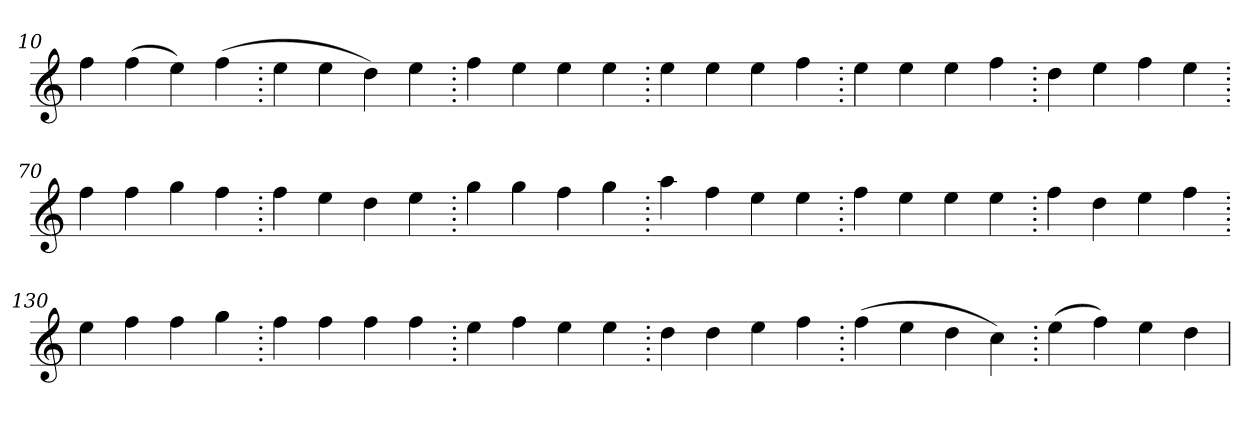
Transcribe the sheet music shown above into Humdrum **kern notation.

**kern
*part1
*staff1
*clefG2
=10.
4ff
(>4ff
4ee)
(>4ff
=20.
4ee
4ee
4dd)
4ee
=30.
4ff
4ee
4ee
4ee
=40.
4ee
4ee
4ee
4ff
=50.
4ee
4ee
4ee
4ff
=60.
4dd
4ee
4ff
4ee
=70.
4ff
4ff
4gg
4ff
=80.
4ff
4ee
4dd
4ee
=90.
4gg
4gg
4ff
4gg
=100.
4aa
4ff
4ee
4ee
=110.
4ff
4ee
4ee
4ee
=120.
4ff
4dd
4ee
4ff
=130.
4ee
4ff
4ff
4gg
=140.
4ff
4ff
4ff
4ff
=150.
4ee
4ff
4ee
4ee
=160.
4dd
4dd
4ee
4ff
=170.
(>4ff
4ee
4dd
4cc)
=180.
(>4ee
4ff)
4ee
4dd
=
*-
